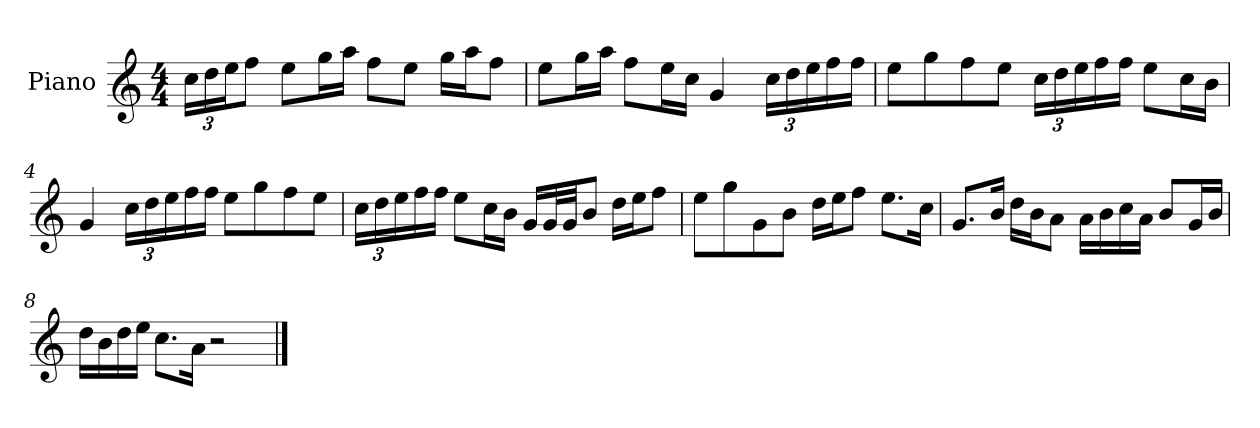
**kern
*part1
*staff1
*I"Piano
*I'P-no
*clefG2
*k[]
*M4/4
*MM90
*Xbrackettup
=1
24cc\LL
24dd\
24ee\J
8ff\J
8ee\L
16gg\L
16aa\JJ
8ff\L
8ee\J
16gg\LL
16aa\J
8ff\J
=2
8ee\L
16gg\L
16aa\JJ
8ff\L
16ee\L
16cc\JJ
4g/
24cc\LL
24dd\
24ee\
16ff\
16ff\JJ
=3
8ee\L
8gg\
8ff\
8ee\J
24cc\LL
24dd\
24ee\
16ff\
16ff\JJ
8ee\L
16cc\L
16b\JJ
!!LO:LB:g=z
=4
4g/
24cc\LL
24dd\
24ee\
16ff\
16ff\JJ
8ee\L
8gg\
8ff\
8ee\J
=5
24cc\LL
24dd\
24ee\
16ff\
16ff\JJ
8ee\L
16cc\L
16b\JJ
16g/LL
32g/L
32g/JJ
8b/J
16dd\LL
16ee\J
8ff\J
=6
8ee\L
8gg\
8g\
8b\J
16dd\LL
16ee\J
8ff\J
8.ee\L
16cc\Jk
=7
8.g/L
16b/Jk
16dd\LL
16b\J
8a\J
16a\LL
16b\
16cc\
16a\JJ
8b/L
16g/L
16b/JJ
!!LO:LB:g=z
=8
16dd\LL
16b\
16dd\
16ee\JJ
8.cc\L
16a\Jk
2r
==
*-
